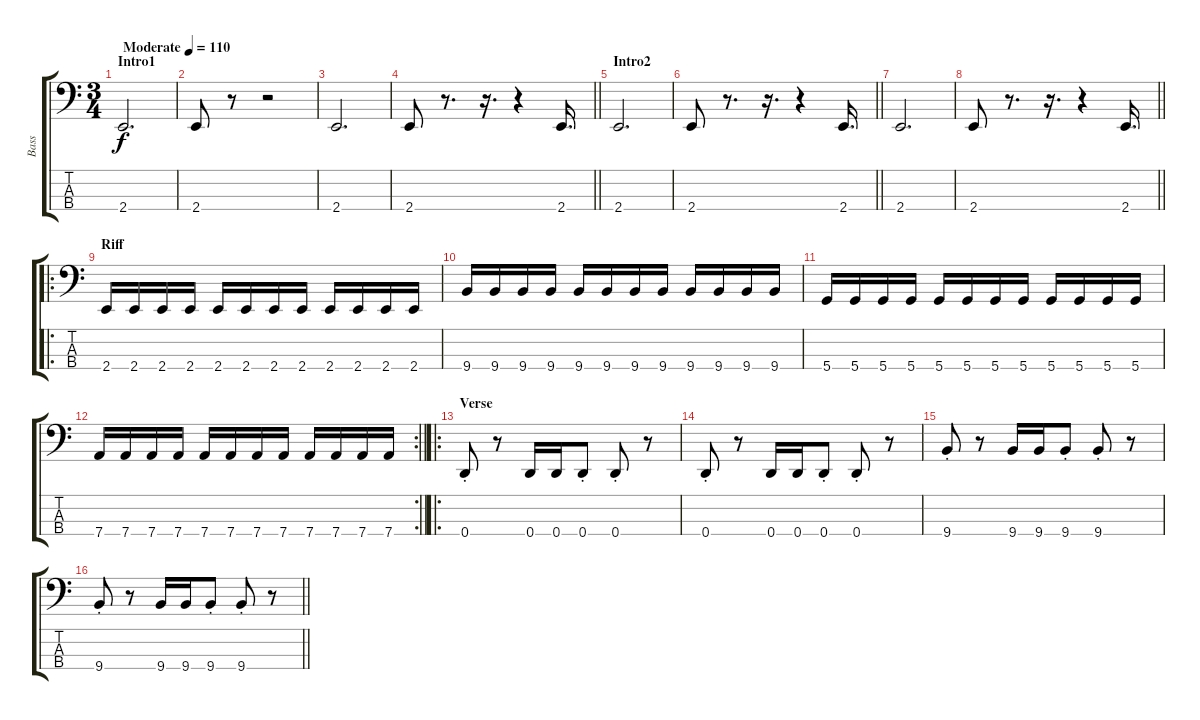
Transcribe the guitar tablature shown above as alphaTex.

\track ("Bass" "Bass") {instrument electricbasspick}
\staff {score tabs}
\tuning (G2 D2 A1 D1) {hide}
\ts (3 4)
\section ("" "Intro1")
\tempo (110 "Moderate")
\clef f4
\ks c
2.4.2{d dy f instrument electricbasspick} |
2.4.8 r.8 r.2 |
2.4.2{d} |
\barLineRight lightlight
2.4.8 r.8{d} r.16{d} r.4 2.4.16{d} |
\section ("" "Intro2")
2.4.2{d} |
\barLineRight lightlight
2.4.8 r.8{d} r.16{d} r.4 2.4.16{d} |
2.4.2{d} |
\barLineRight lightlight
2.4.8 r.8{d} r.16{d} r.4 2.4.16{d} |
\ro
\section ("" "Riff")
2.4.16 2.4.16 2.4.16 2.4.16 2.4.16 2.4.16 2.4.16 2.4.16 2.4.16 2.4.16 2.4.16 2.4.16 |
9.4.16 9.4.16 9.4.16 9.4.16 9.4.16 9.4.16 9.4.16 9.4.16 9.4.16 9.4.16 9.4.16 9.4.16 |
5.4.16 5.4.16 5.4.16 5.4.16 5.4.16 5.4.16 5.4.16 5.4.16 5.4.16 5.4.16 5.4.16 5.4.16 |
\rc 2
\barLineRight lightlight
7.4.16 7.4.16 7.4.16 7.4.16 7.4.16 7.4.16 7.4.16 7.4.16 7.4.16 7.4.16 7.4.16 7.4.16 |
\ro
\section ("" "Verse")
0.4{st}.8 r.8 0.4.16 0.4.16 0.4{st}.8 0.4{st}.8 r.8 |
0.4{st}.8 r.8 0.4.16 0.4.16 0.4{st}.8 0.4{st}.8 r.8 |
9.4{st}.8 r.8 9.4.16 9.4.16 9.4{st}.8 9.4{st}.8 r.8 |
\barLineRight lightlight
9.4{st}.8 r.8 9.4.16 9.4.16 9.4{st}.8 9.4{st}.8 r.8
